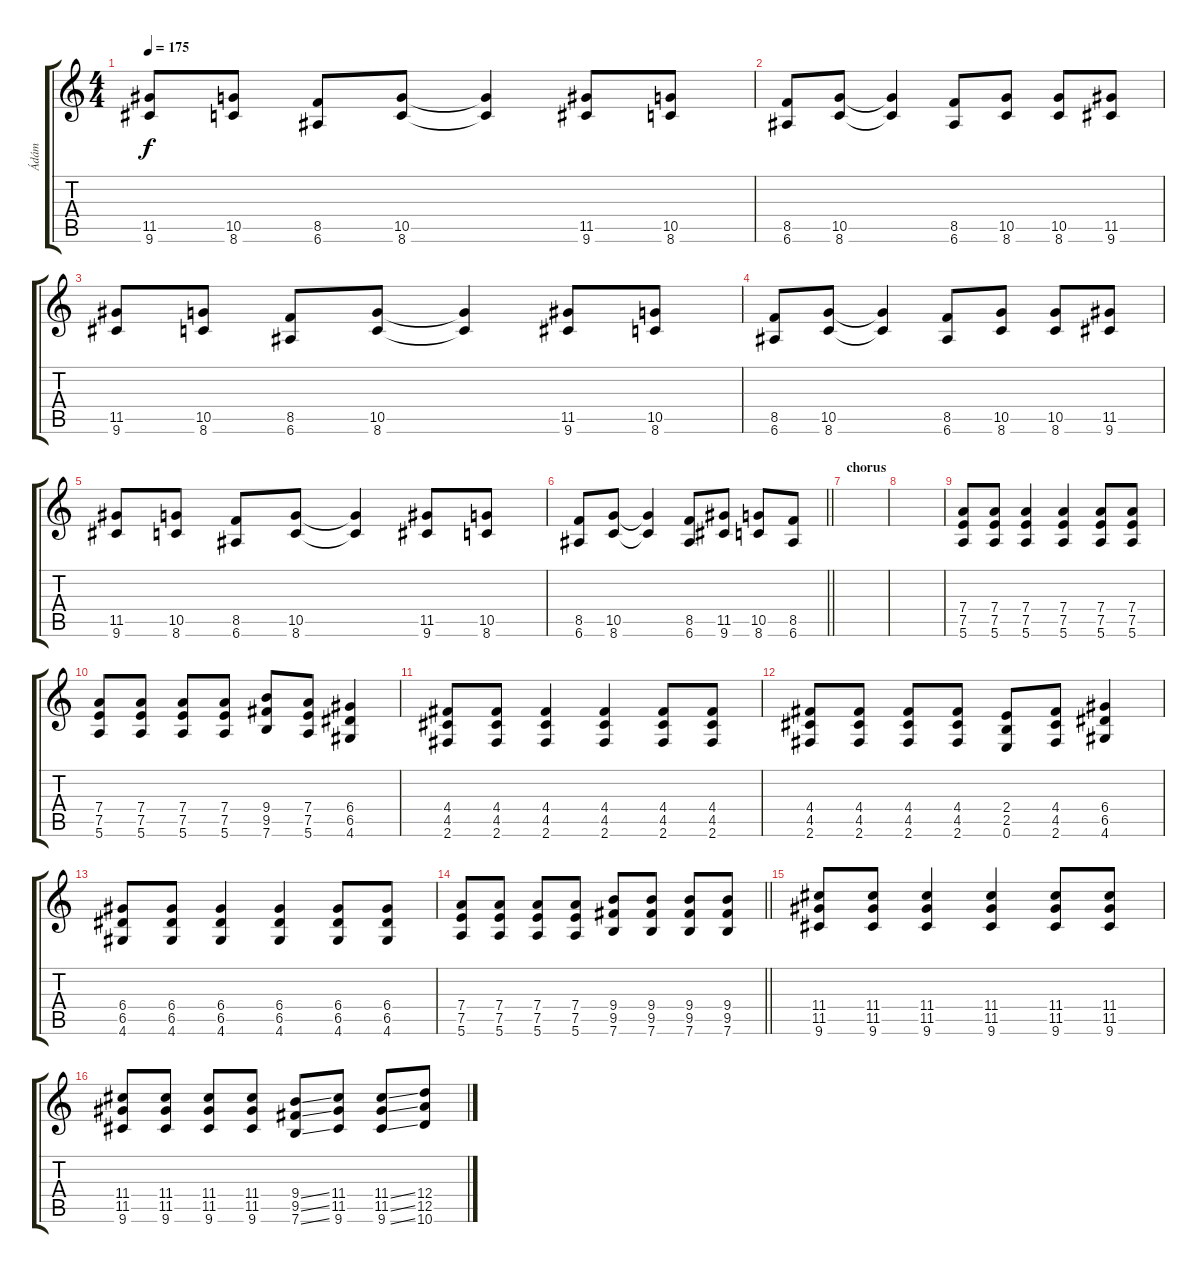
\track ("Ádám" "Ádám") {instrument distortionguitar}
\staff {score tabs}
\tuning (E4 B3 G3 D3 A2 E2) {hide}
\ts (4 4)
\tempo 175
\clef g2
\ks c
(11.5 9.6).8{dy f} (10.5 8.6).8 (8.5 6.6).8 (10.5 8.6).8 (10.5{t} 8.6{t}).4 (11.5 9.6).8 (10.5 8.6).8 |
(8.5 6.6).8 (10.5 8.6).8 (10.5{t} 8.6{t}).4 (8.5 6.6).8 (10.5 8.6).8 (10.5 8.6).8 (11.5 9.6).8 |
(11.5 9.6).8 (10.5 8.6).8 (8.5 6.6).8 (10.5 8.6).8 (10.5{t} 8.6{t}).4 (11.5 9.6).8 (10.5 8.6).8 |
(8.5 6.6).8 (10.5 8.6).8 (10.5{t} 8.6{t}).4 (8.5 6.6).8 (10.5 8.6).8 (10.5 8.6).8 (11.5 9.6).8 |
(11.5 9.6).8 (10.5 8.6).8 (8.5 6.6).8 (10.5 8.6).8 (10.5{t} 8.6{t}).4 (11.5 9.6).8 (10.5 8.6).8 |
\barLineRight lightlight
(8.5 6.6).8 (10.5 8.6).8 (10.5{t} 8.6{t}).4 (8.5 6.6).8 (11.5 9.6).8 (10.5 8.6).8 (8.5 6.6).8 |
\section ("" "chorus")
|
|
(7.4 7.5 5.6).8 (7.4 7.5 5.6).8 (7.4 7.5 5.6).4 (7.4 7.5 5.6).4 (7.4 7.5 5.6).8 (7.4 7.5 5.6).8 |
(7.4 7.5 5.6).8 (7.4 7.5 5.6).8 (7.4 7.5 5.6).8 (7.4 7.5 5.6).8 (9.4 9.5 7.6).8 (7.4 7.5 5.6).8 (6.4 6.5 4.6).4 |
(4.4 4.5 2.6).8 (4.4 4.5 2.6).8 (4.4 4.5 2.6).4 (4.4 4.5 2.6).4 (4.4 4.5 2.6).8 (4.4 4.5 2.6).8 |
(4.4 4.5 2.6).8 (4.4 4.5 2.6).8 (4.4 4.5 2.6).8 (4.4 4.5 2.6).8 (2.4 2.5 0.6).8 (4.4 4.5 2.6).8 (6.4 6.5 4.6).4 |
(6.4 6.5 4.6).8 (6.4 6.5 4.6).8 (6.4 6.5 4.6).4 (6.4 6.5 4.6).4 (6.4 6.5 4.6).8 (6.4 6.5 4.6).8 |
\barLineRight lightlight
(7.4 7.5 5.6).8 (7.4 7.5 5.6).8 (7.4 7.5 5.6).8 (7.4 7.5 5.6).8 (9.4 9.5 7.6).8 (9.4 9.5 7.6).8 (9.4 9.5 7.6).8 (9.4 9.5 7.6).8 |
(11.4 11.5 9.6).8 (11.4 11.5 9.6).8 (11.4 11.5 9.6).4 (11.4 11.5 9.6).4 (11.4 11.5 9.6).8 (11.4 11.5 9.6).8 |
(11.4 11.5 9.6).8 (11.4 11.5 9.6).8 (11.4 11.5 9.6).8 (11.4 11.5 9.6).8 (9.4{ss} 9.5{ss} 7.6{ss}).8 (11.4 11.5 9.6).8 (11.4{ss} 11.5{ss} 9.6{ss}).8 (12.4 12.5 10.6).8
